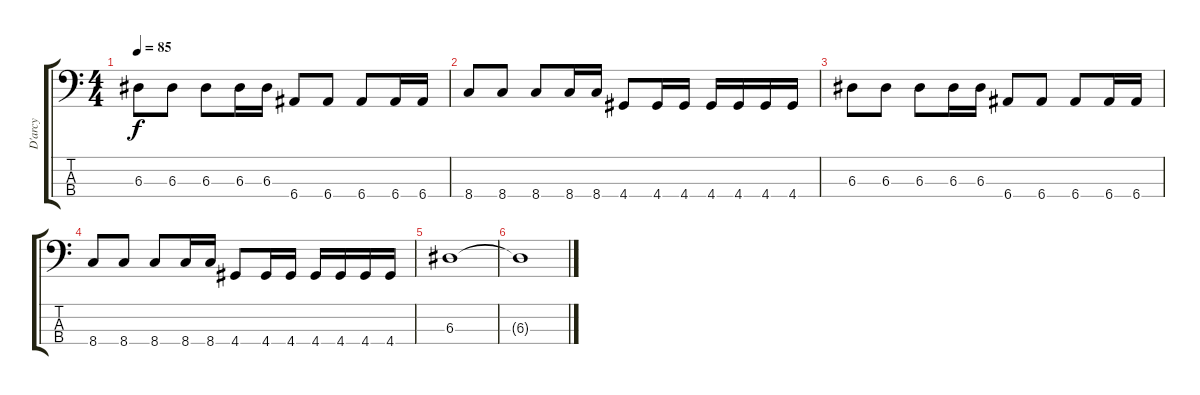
\track ("D'arcy" "D'arcy") {instrument electricbasspick}
\staff {score tabs}
\tuning (G2 D2 A1 E1) {hide}
\ts (4 4)
\tempo 85
\clef f4
\ks c
6.3.8{dy f} 6.3.8 6.3.8 6.3.16 6.3.16 6.4.8 6.4.8 6.4.8 6.4.16 6.4.16 |
8.4.8 8.4.8 8.4.8 8.4.16 8.4.16 4.4.8 4.4.16 4.4.16 4.4.16 4.4.16 4.4.16 4.4.16 |
6.3.8 6.3.8 6.3.8 6.3.16 6.3.16 6.4.8 6.4.8 6.4.8 6.4.16 6.4.16 |
8.4.8 8.4.8 8.4.8 8.4.16 8.4.16 4.4.8 4.4.16 4.4.16 4.4.16 4.4.16 4.4.16 4.4.16 |
6.3.1{volume 0} |
6.3{t}.1
